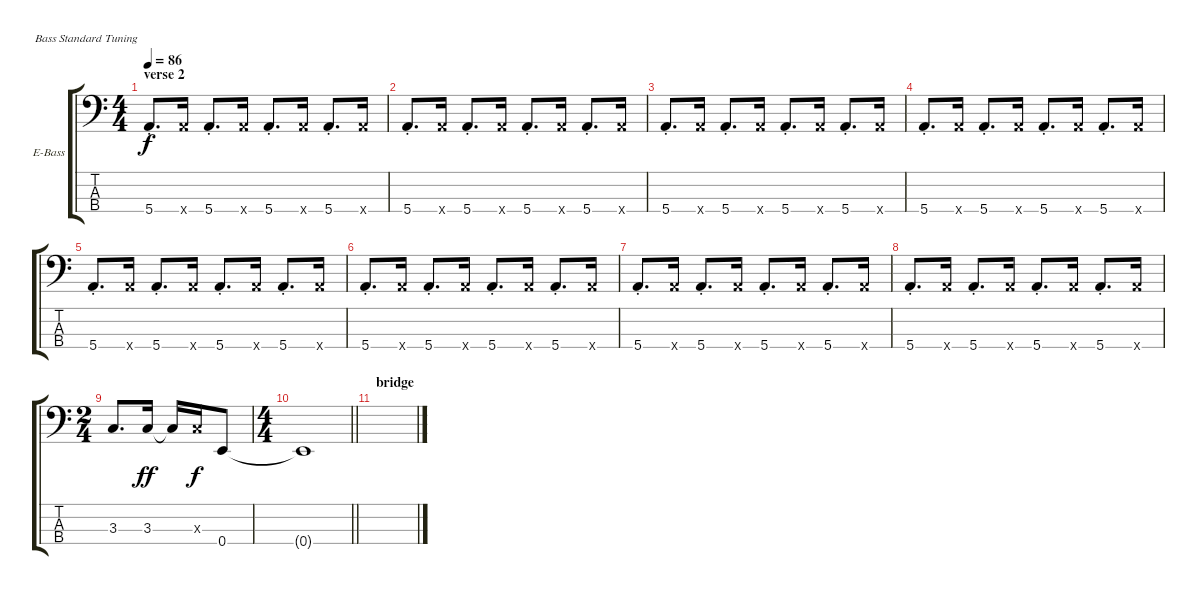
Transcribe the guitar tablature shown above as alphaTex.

\bracketExtendMode groupsimilarinstruments
\firstSystemTrackNameOrientation horizontal
\otherSystemsTrackNameOrientation horizontal
\track ("Bass(Thompson)" "E-Bass") {instrument electricbasspick}
\staff {score tabs}
\tuning (G2 D2 A1 E1)
\ts (4 4)
\section ("" "verse 2")
\tempo 86
\clef f4
\ks c
5.4{st}.8{d dy f} 5.4{x}.16 5.4{st}.8{d} 5.4{x}.16 5.4{st}.8{d} 5.4{x}.16 5.4{st}.8{d} 5.4{x}.16 |
5.4{st}.8{d} 5.4{x}.16 5.4{st}.8{d} 5.4{x}.16 5.4{st}.8{d} 5.4{x}.16 5.4{st}.8{d} 5.4{x}.16 |
5.4{st}.8{d} 5.4{x}.16 5.4{st}.8{d} 5.4{x}.16 5.4{st}.8{d} 5.4{x}.16 5.4{st}.8{d} 5.4{x}.16 |
5.4{st}.8{d} 5.4{x}.16 5.4{st}.8{d} 5.4{x}.16 5.4{st}.8{d} 5.4{x}.16 5.4{st}.8{d} 5.4{x}.16 |
5.4{st}.8{d} 5.4{x}.16 5.4{st}.8{d} 5.4{x}.16 5.4{st}.8{d} 5.4{x}.16 5.4{st}.8{d} 5.4{x}.16 |
5.4{st}.8{d} 5.4{x}.16 5.4{st}.8{d} 5.4{x}.16 5.4{st}.8{d} 5.4{x}.16 5.4{st}.8{d} 5.4{x}.16 |
5.4{st}.8{d} 5.4{x}.16 5.4{st}.8{d} 5.4{x}.16 5.4{st}.8{d} 5.4{x}.16 5.4{st}.8{d} 5.4{x}.16 |
5.4{st}.8{d} 5.4{x}.16 5.4{st}.8{d} 5.4{x}.16 5.4{st}.8{d} 5.4{x}.16 5.4{st}.8{d} 5.4{x}.16 |
\ts (2 4)
3.3.8{d} 3.3.16{dy ff} 3.3{t}.16 3.3{x}.16{dy f} 0.4.8 |
\ts (4 4)
\barLineRight lightlight
0.4{t}.1 |
\section ("" "bridge")
